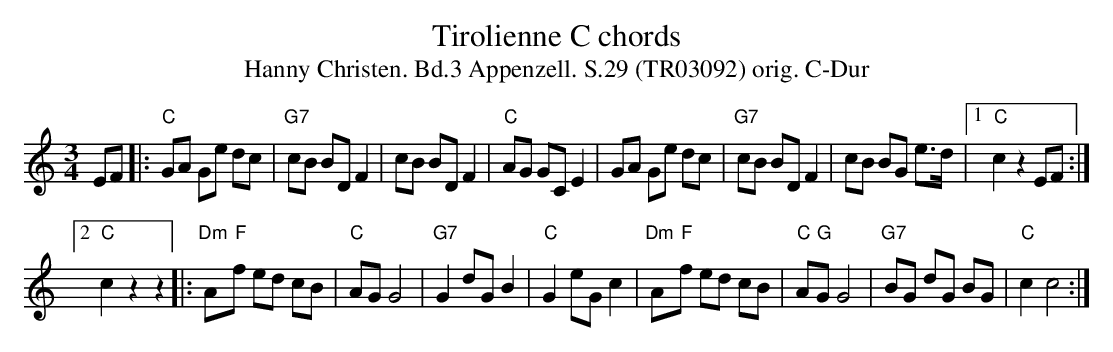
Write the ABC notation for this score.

X:1
T:Tirolienne C chords
T:Hanny Christen. Bd.3 Appenzell. S.29 (TR03092) orig. C-Dur
M:3/4
L:1/8
K:C %%MIDI gchordon
EF |: "C"GA Ge dc | "G7"cB BD F2 | cB BD F2 | "C"AG GC E2 | \
         GA Ge dc | "G7"cB BD F2 | cB BG e>d |1 "C"c2 z2 EF :|2
"C"c2 z2 z2 |: "Dm"A"F"f ed cB | "C"AG G4 | "G7"G2 dG B2 | "C"G2 eG c2 | \
               "Dm"A"F"f ed cB | "C"A"G"G G4 | "G7"BG dG BG | "C"c2 c4 :|
